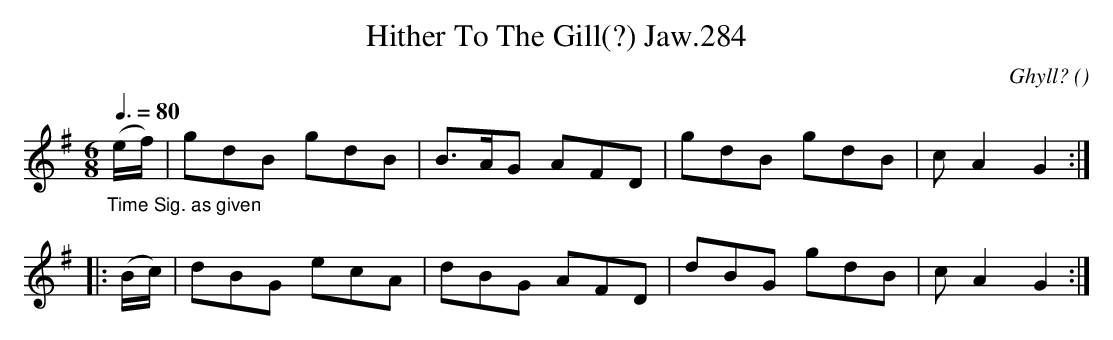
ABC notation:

X:1
T:Hither To The Gill(?) Jaw.284
M:6/8
L:1/8
Q:3/8=80
C:Ghyll?
O:
K:G
"_Time Sig. as given"(e/f/)|gdB gdB|B>AG AFD|gdB gdB|cA2G2:|
|:(B/c/)|dBG ecA|dBG AFD|dBG gdB|cA2G2:|
